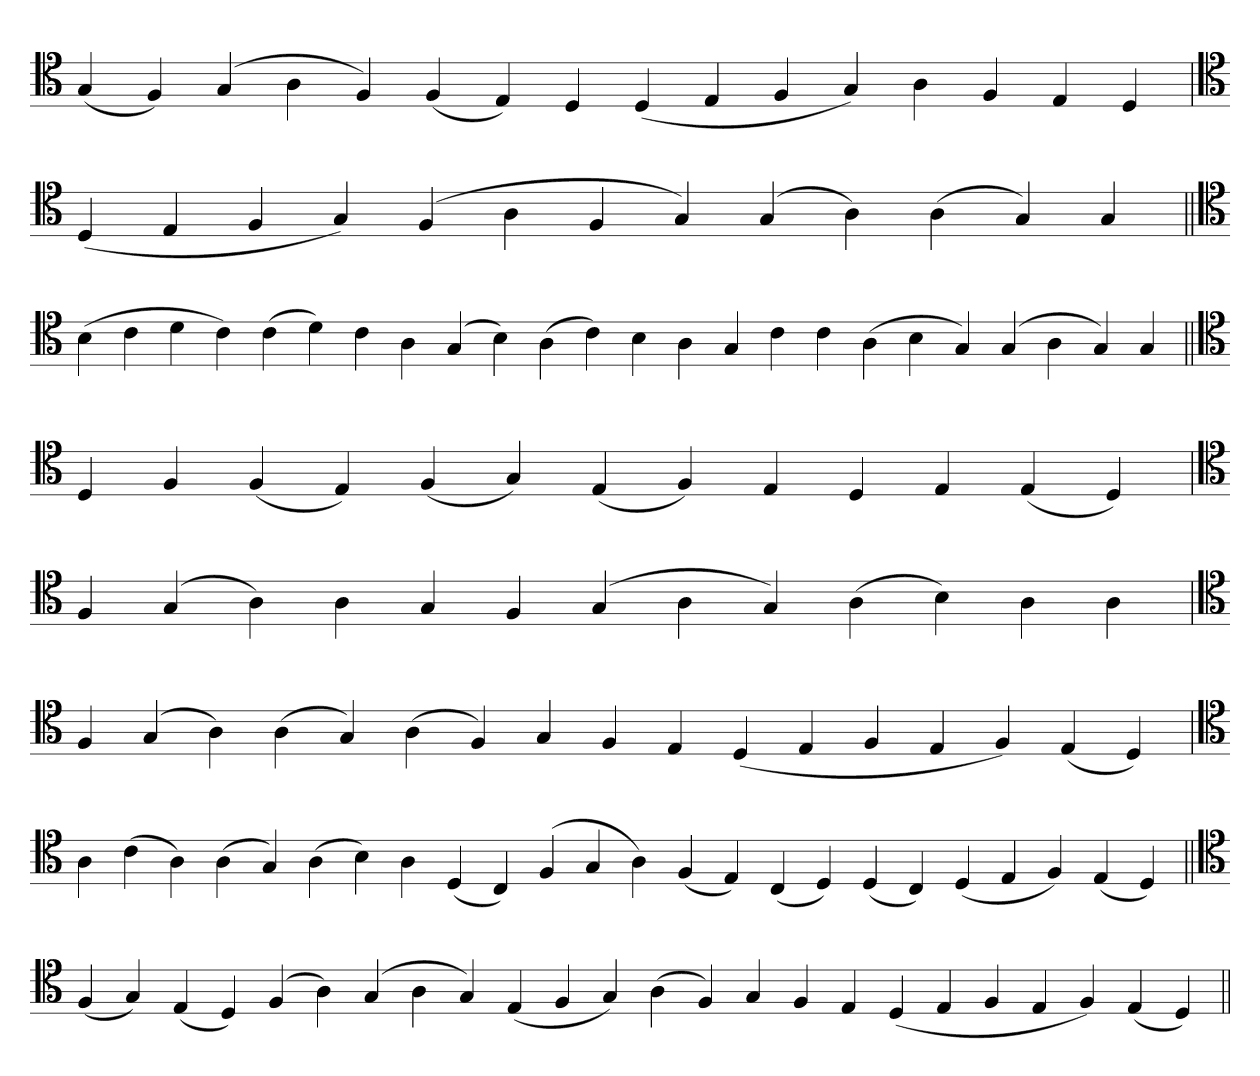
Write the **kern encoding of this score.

**kern
*part1
*staff1
*clefC4
=
(4G
4F)
(4G
4A
4F)
(4F
4E)
4D
(4D
4E
4F
4G)
4A
4F
4E
4D
=`
*clefC4
(4D
4E
4F
4G)
(4F
4A
4F
4G)
(4G
4A)
(4A
4G)
4G
=||
*clefC4
(4B
4c
4d
4c)
(4c
4d)
4c
4A
(4G
4B)
(4A
4c)
4B
4A
4G
4c
4c
(4A
4B
4G)
(4G
4A
4G)
4G
=||
*clefC4
4D
4F
(4F
4E)
(4F
4G)
(4E
4F)
4E
4D
4E
(4E
4D)
=`
*clefC4
4F
(4G
4A)
4A
4G
4F
(4G
4A
4G)
(4A
4B)
4A
4A
=
*clefC4
4F
(4G
4A)
(4A
4G)
(4A
4F)
4G
4F
4E
(4D
4E
4F
4E
4F)
(4E
4D)
=`
*clefC4
4A
(4c
4A)
(4A
4G)
(4A
4B)
4A
(4D
4C)
(4F
4G
4A)
(4F
4E)
(4C
4D)
(4D
4C)
(4D
4E
4F)
(4E
4D)
=||
*clefC4
(4F
4G)
(4E
4D)
(4F
4A)
(4G
4A
4G)
(4E
4F
4G)
(4A
4F)
4G
4F
4E
(4D
4E
4F
4E
4F)
(4E
4D)
=||
*-
